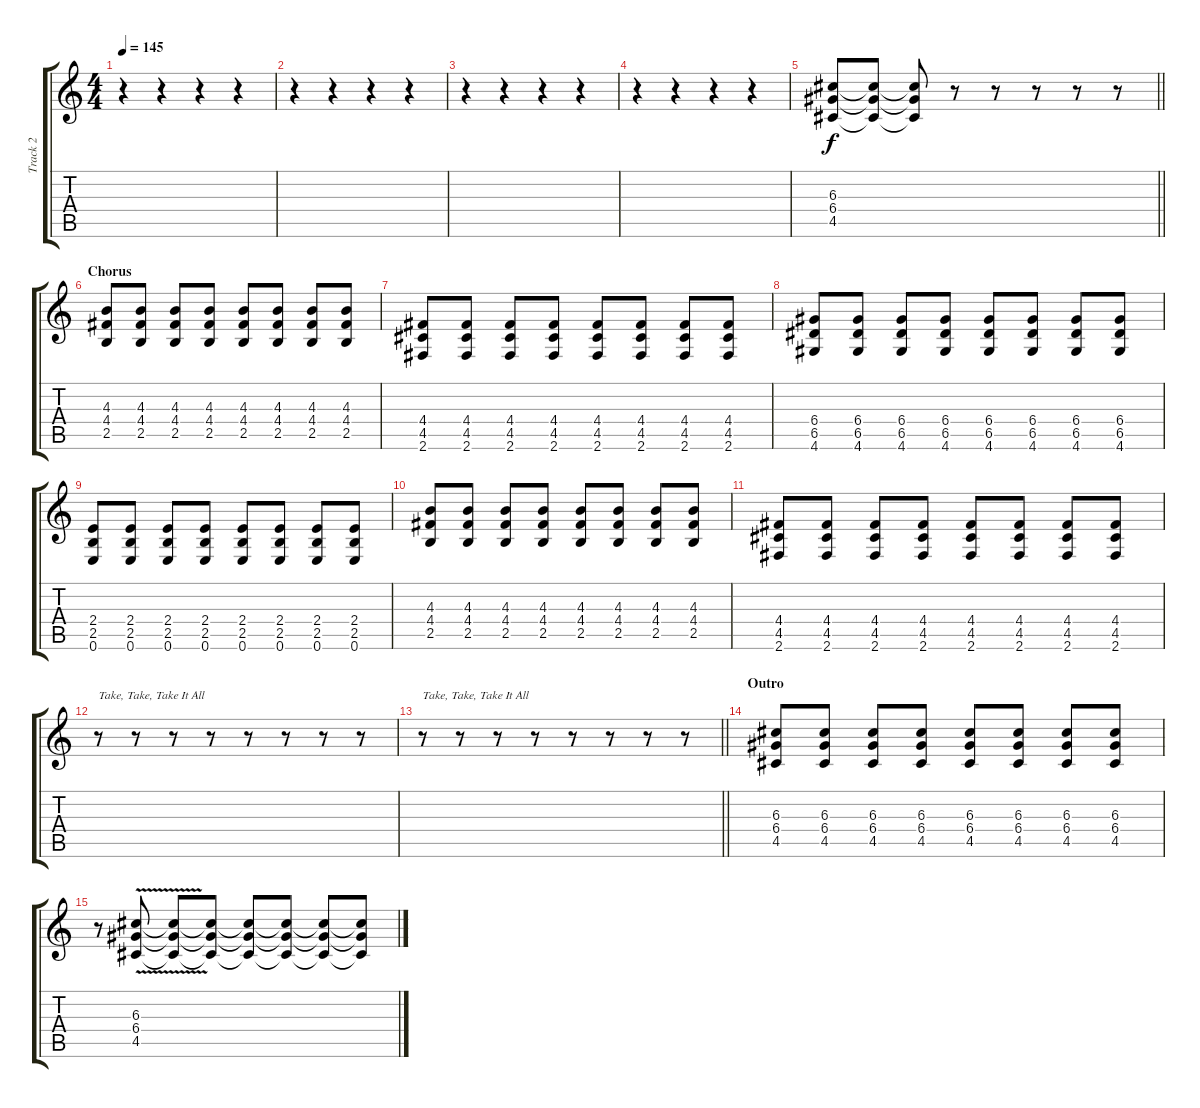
\track ("Track 2" "Track 2") {instrument acousticguitarsteel}
\staff {score tabs}
\tuning (E4 B3 G3 D3 A2 E2) {hide}
\ts (4 4)
\tempo 145
\clef g2
\ks c
r.4{dy f} r.4 r.4 r.4 |
r.4 r.4 r.4 r.4 |
r.4 r.4 r.4 r.4 |
r.4 r.4 r.4 r.4 |
\barLineRight lightlight
(6.3 6.4 4.5).8 (6.3{t} 6.4{t} 4.5{t}).8 (6.3{t} 6.4{t} 4.5{t}).8 r.8 r.8 r.8 r.8 r.8 |
\section ("" "Chorus")
(4.3 4.4 2.5).8 (4.3 4.4 2.5).8 (4.3 4.4 2.5).8 (4.3 4.4 2.5).8 (4.3 4.4 2.5).8 (4.3 4.4 2.5).8 (4.3 4.4 2.5).8 (4.3 4.4 2.5).8 |
(4.4 4.5 2.6).8 (4.4 4.5 2.6).8 (4.4 4.5 2.6).8 (4.4 4.5 2.6).8 (4.4 4.5 2.6).8 (4.4 4.5 2.6).8 (4.4 4.5 2.6).8 (4.4 4.5 2.6).8 |
(6.4 6.5 4.6).8 (6.4 6.5 4.6).8 (6.4 6.5 4.6).8 (6.4 6.5 4.6).8 (6.4 6.5 4.6).8 (6.4 6.5 4.6).8 (6.4 6.5 4.6).8 (6.4 6.5 4.6).8 |
(2.4 2.5 0.6).8 (2.4 2.5 0.6).8 (2.4 2.5 0.6).8 (2.4 2.5 0.6).8 (2.4 2.5 0.6).8 (2.4 2.5 0.6).8 (2.4 2.5 0.6).8 (2.4 2.5 0.6).8 |
(4.3 4.4 2.5).8 (4.3 4.4 2.5).8 (4.3 4.4 2.5).8 (4.3 4.4 2.5).8 (4.3 4.4 2.5).8 (4.3 4.4 2.5).8 (4.3 4.4 2.5).8 (4.3 4.4 2.5).8 |
(4.4 4.5 2.6).8 (4.4 4.5 2.6).8 (4.4 4.5 2.6).8 (4.4 4.5 2.6).8 (4.4 4.5 2.6).8 (4.4 4.5 2.6).8 (4.4 4.5 2.6).8 (4.4 4.5 2.6).8 |
r.8{txt "Take, Take, Take It All"} r.8 r.8 r.8 r.8 r.8 r.8 r.8 |
\barLineRight lightlight
r.8{txt "Take, Take, Take It All"} r.8 r.8 r.8 r.8 r.8 r.8 r.8 |
\section ("" "Outro")
(6.3 6.4 4.5).8 (6.3 6.4 4.5).8 (6.3 6.4 4.5).8 (6.3 6.4 4.5).8 (6.3 6.4 4.5).8 (6.3 6.4 4.5).8 (6.3 6.4 4.5).8 (6.3 6.4 4.5).8 |
r.8 (6.3 6.4{v} 4.5{v}).8 (6.3{t} 6.4{t} 4.5{t}).8 (6.3{t} 6.4{t} 4.5{t}).8 (6.3{t} 6.4{t} 4.5{t}).8 (6.3{t} 6.4{t} 4.5{t}).8 (6.3{t} 6.4{t} 4.5{t}).8 (6.3{t} 6.4{t} 4.5{t}).8
